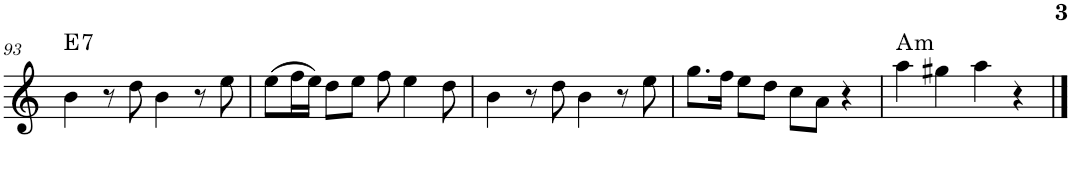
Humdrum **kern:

**kern	**harte
*part1	*part1
*staff1	*
*I"Piano	*
*I'Pno.	*
!!LO:PB:g=z
*clefG2	*
*k[]	*
*M4/4	*
=93	=93
!	!LO:H:kt=7
4b\	E:7
8r	.
8dd\	.
4b\	.
8r	.
8ee\	.
=94	=94
(8ee\L	.
16ff\L	.
16ee\JJ)	.
8dd\L	.
8ee\J	.
8ff\	.
4ee\	.
8dd\	.
=95	=95
4b\	.
8r	.
8dd\	.
4b\	.
8r	.
8ee\	.
=96	=96
8.gg\L	.
16ff\Jk	.
8ee\L	.
8dd\J	.
8cc\L	.
8a\J	.
4r	.
=97	=97
!	!LO:H:kt=m
4aa\	A:min
4gg#X\	.
4aa\	.
4r	.
==	==
*-	*-
